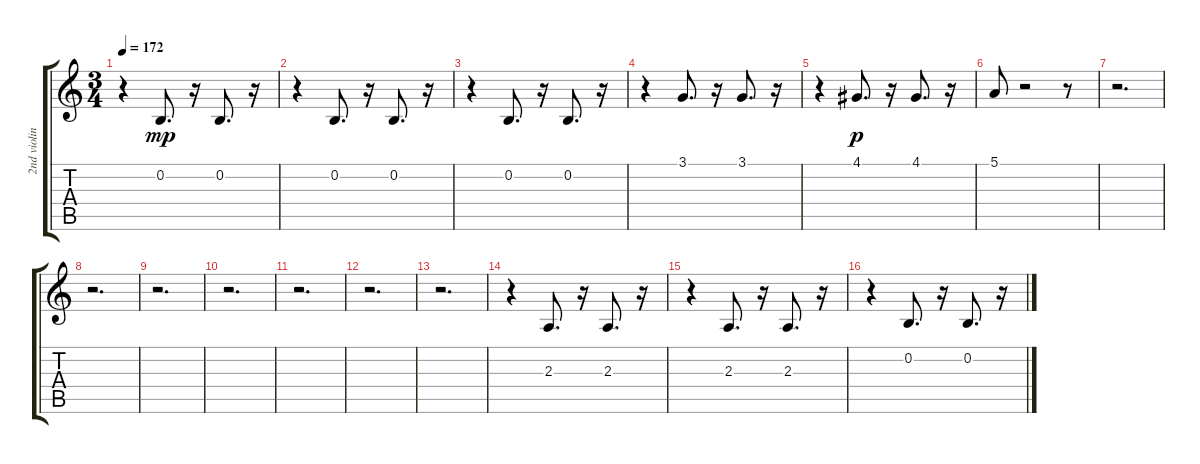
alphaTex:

\track ("2nd violins" "2nd violin") {instrument stringensemble1}
\staff {score tabs}
\tuning (E4 B3 G3 D3 A2 E2) {hide}
\ts (3 4)
\tempo 172
\clef g2
\ks c
r.4{dy mp} 0.2.8{d} r.16 0.2.8{d} r.16 |
r.4 0.2.8{d} r.16 0.2.8{d} r.16 |
r.4 0.2.8{d} r.16 0.2.8{d} r.16 |
r.4 3.1.8{d} r.16 3.1.8{d} r.16 |
r.4 4.1.8{d dy p} r.16 4.1.8{d} r.16 |
5.1.8 r.2 r.8 |
r.2{d} |
r.2{d} |
r.2{d} |
r.2{d} |
r.2{d} |
r.2{d} |
r.2{d} |
r.4 2.3.8{d} r.16 2.3.8{d} r.16 |
r.4 2.3.8{d} r.16 2.3.8{d} r.16 |
r.4 0.2.8{d} r.16 0.2.8{d} r.16
